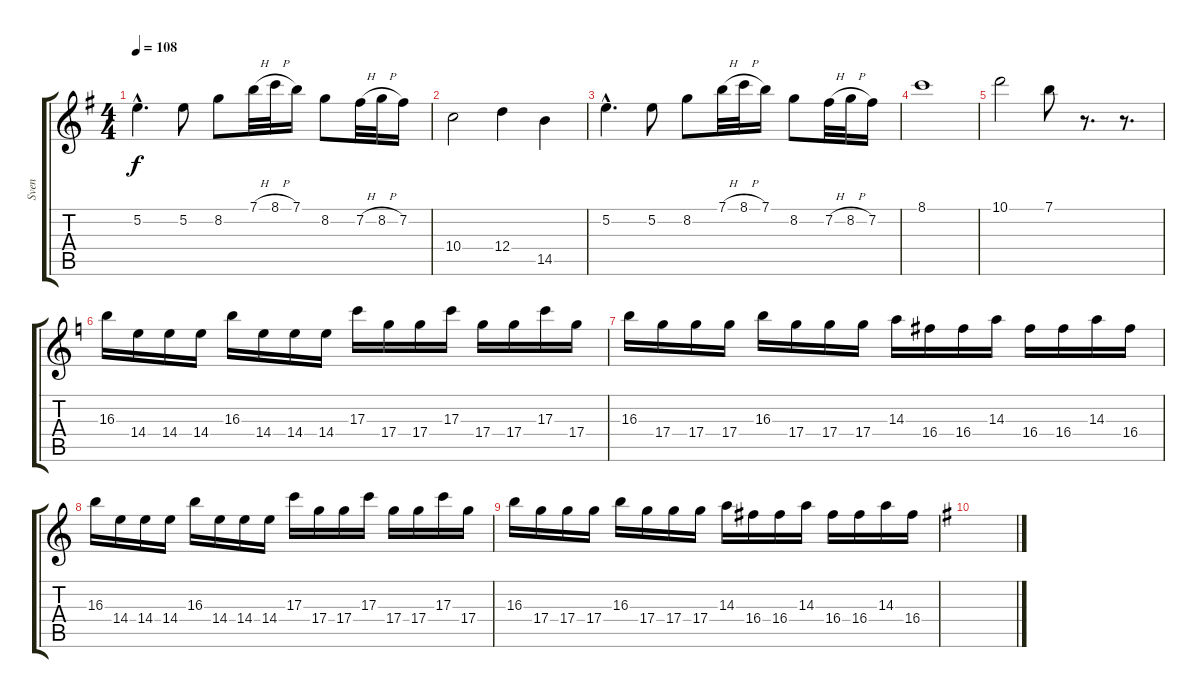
\track ("Sven" "Sven") {instrument distortionguitar}
\staff {score tabs}
\tuning (E4 B3 G3 D3 A2 E2) {hide}
\ts (4 4)
\tempo 108
\clef g2
\ks g
5.2{hac}.4{d dy f volume 16} 5.2.8 8.2.8 7.1{h}.32 8.1{h}.32 7.1.16 8.2.8 7.2{h}.32 8.2{h}.32 7.2.16 |
10.4.2 12.4.4 14.5.4 |
5.2{hac}.4{d} 5.2.8 8.2.8 7.1{h}.32 8.1{h}.32 7.1.16 8.2.8 7.2{h}.32 8.2{h}.32 7.2.16 |
8.1.1 |
10.1.2 7.1.8 r.8{d} r.8{d} |
\ks c
16.3.16 14.4.16 14.4.16 14.4.16 16.3.16 14.4.16 14.4.16 14.4.16 17.3.16 17.4.16 17.4.16 17.3.16 17.4.16 17.4.16 17.3.16 17.4.16 |
16.3.16 17.4.16 17.4.16 17.4.16 16.3.16 17.4.16 17.4.16 17.4.16 14.3.16 16.4.16 16.4.16 14.3.16 16.4.16 16.4.16 14.3.16 16.4.16 |
16.3.16 14.4.16 14.4.16 14.4.16 16.3.16 14.4.16 14.4.16 14.4.16 17.3.16 17.4.16 17.4.16 17.3.16 17.4.16 17.4.16 17.3.16 17.4.16 |
16.3.16 17.4.16 17.4.16 17.4.16 16.3.16 17.4.16 17.4.16 17.4.16 14.3.16 16.4.16 16.4.16 14.3.16 16.4.16 16.4.16 14.3.16 16.4.16 |
\ks g
